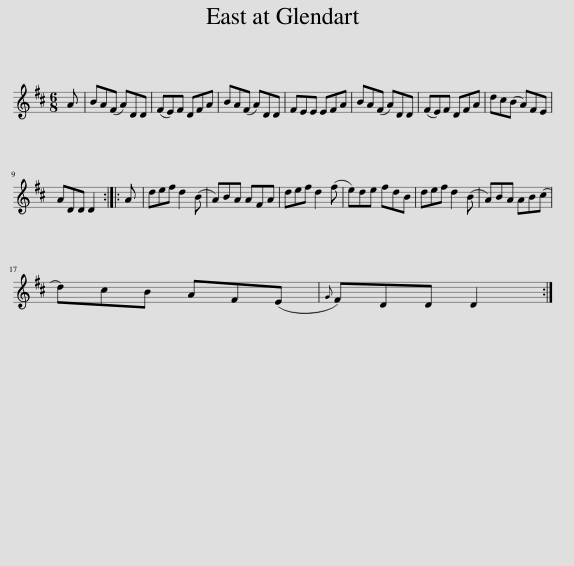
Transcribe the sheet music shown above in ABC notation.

X:1
L:1/8
M:6/8
I:linebreak $
K:D
V:1 treble
V:1
 A | BA(F A)DD | (FE)F DFA | BA(F A)DD | FEE EFA | %5
 BA(F A)DD | (FE)F DFA | dc(B A)FE |$ ADD D2 :: A | %10
 def d2 (B | A)BA AFA | def d2 (f | e)de fdB | def d2 (B | %15
 A)BA AB(c |$ d)cB AF(E |{G} F)DD D2 :| %18
